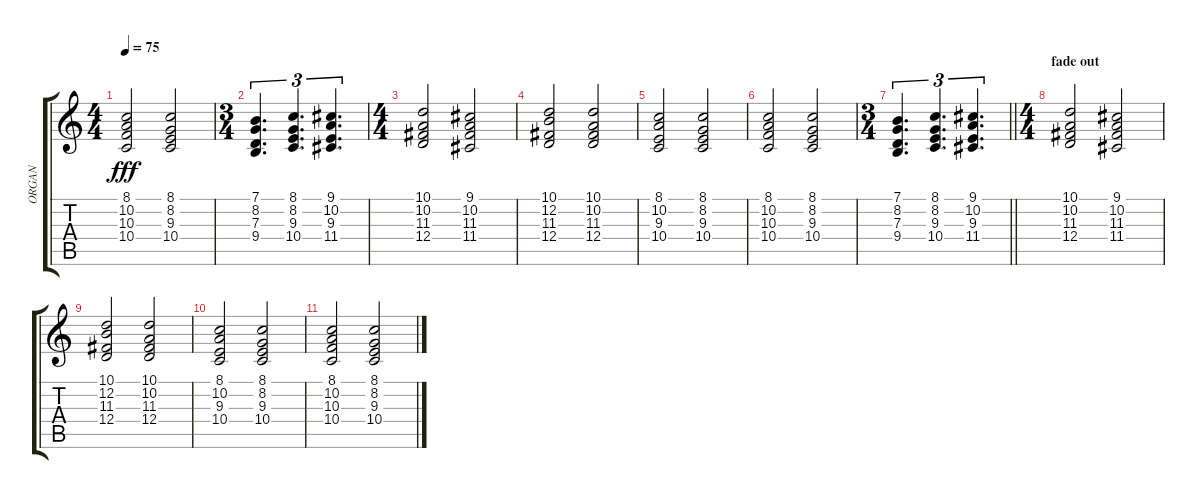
\track ("ORGAN" "ORGAN") {instrument rockorgan}
\staff {score tabs}
\tuning (E4 B3 G3 D3 A2 E2) {hide}
\ts (4 4)
\tempo 75
\clef g2
\ks c
(8.1 10.2 10.3 10.4).2{dy fff} (8.1 8.2 9.3 10.4).2 |
\ts (3 4)
(7.1 8.2 7.3 9.4).4{d tu (3 2)} (8.1 8.2 9.3 10.4).4{d tu (3 2)} (9.1 10.2 9.3 11.4).4{d tu (3 2)} |
\ts (4 4)
(10.1 10.2 11.3 12.4).2 (9.1 10.2 11.3 11.4).2 |
(10.1 12.2 11.3 12.4).2 (10.1 10.2 11.3 12.4).2 |
(8.1 10.2 9.3 10.4).2 (8.1 8.2 9.3 10.4).2 |
(8.1 10.2 10.3 10.4).2 (8.1 8.2 9.3 10.4).2 |
\ts (3 4)
\barLineRight lightlight
(7.1 8.2 7.3 9.4).4{d tu (3 2)} (8.1 8.2 9.3 10.4).4{d tu (3 2)} (9.1 10.2 9.3 11.4).4{d tu (3 2)} |
\ts (4 4)
\section ("" "fade out")
(10.1 10.2 11.3 12.4).2{volume 8} (9.1 10.2 11.3 11.4).2 |
(10.1 12.2 11.3 12.4).2 (10.1 10.2 11.3 12.4).2 |
(8.1 10.2 9.3 10.4).2 (8.1 8.2 9.3 10.4).2 |
(8.1 10.2 10.3 10.4).2 (8.1 8.2 9.3 10.4).2
